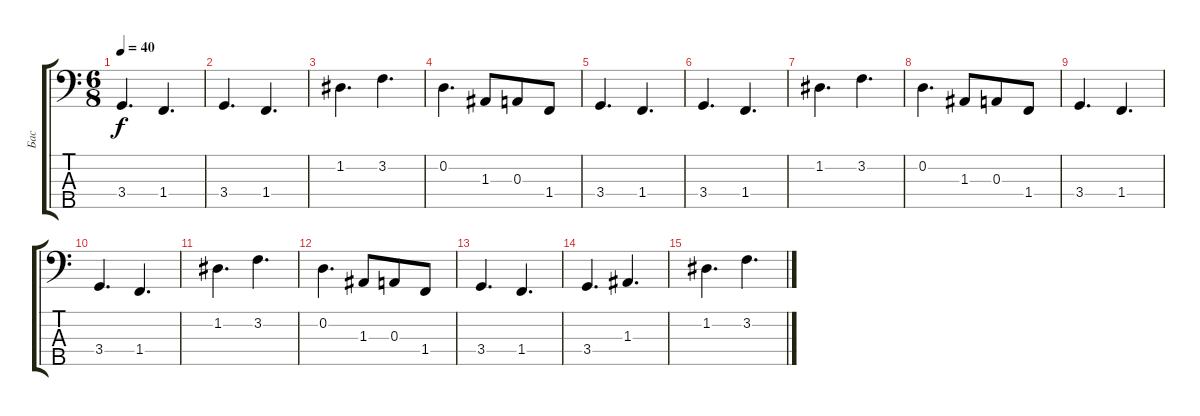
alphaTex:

\track ("Бас" "Бас") {instrument electricbassfinger}
\staff {score tabs}
\tuning (G2 D2 A1 E1 B0) {hide}
\ts (6 8)
\tempo 40
\clef f4
\ks c
3.4.4{d dy f} 1.4.4{d} |
3.4.4{d} 1.4.4{d} |
1.2.4{d} 3.2.4{d} |
0.2.4{d} 1.3.8 0.3.8 1.4.8 |
3.4.4{d} 1.4.4{d} |
3.4.4{d} 1.4.4{d} |
1.2.4{d} 3.2.4{d} |
0.2.4{d} 1.3.8 0.3.8 1.4.8 |
3.4.4{d} 1.4.4{d} |
3.4.4{d} 1.4.4{d} |
1.2.4{d} 3.2.4{d} |
0.2.4{d} 1.3.8 0.3.8 1.4.8 |
3.4.4{d} 1.4.4{d} |
3.4.4{d} 1.3.4{d} |
1.2.4{d} 3.2.4{d}
